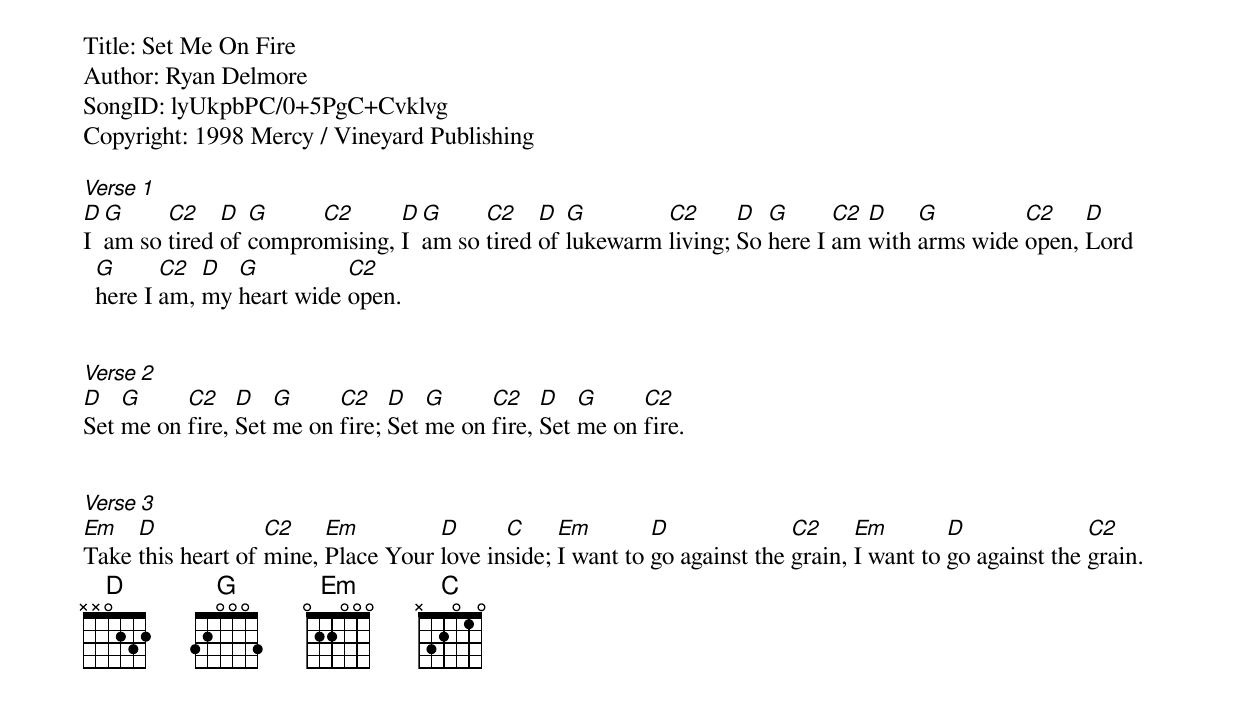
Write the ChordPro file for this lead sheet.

Title: Set Me On Fire
Author: Ryan Delmore
SongID: lyUkpbPC/0+5PgC+Cvklvg
Copyright: 1998 Mercy / Vineyard Publishing

[Verse 1]
[D]I [G]am so [C2]tired [D]of [G]compro[C2]mising, [D]I [G]am so [C2]tired [D]of [G]lukewarm [C2]living; [D]So [G]here I [C2]am [D]with [G]arms wide [C2]open, [D]Lord [G]here I [C2]am, [D]my [G]heart wide [C2]open.


[Verse 2]
[D]Set [G]me on [C2]fire, [D]Set [G]me on [C2]fire; [D]Set [G]me on [C2]fire, [D]Set [G]me on [C2]fire.


[Verse 3]
[Em]Take [D]this heart of [C2]mine, [Em]Place Your [D]love in[C]side; [Em]I want to [D]go against the [C2]grain, [Em]I want to [D]go against the [C2]grain.
